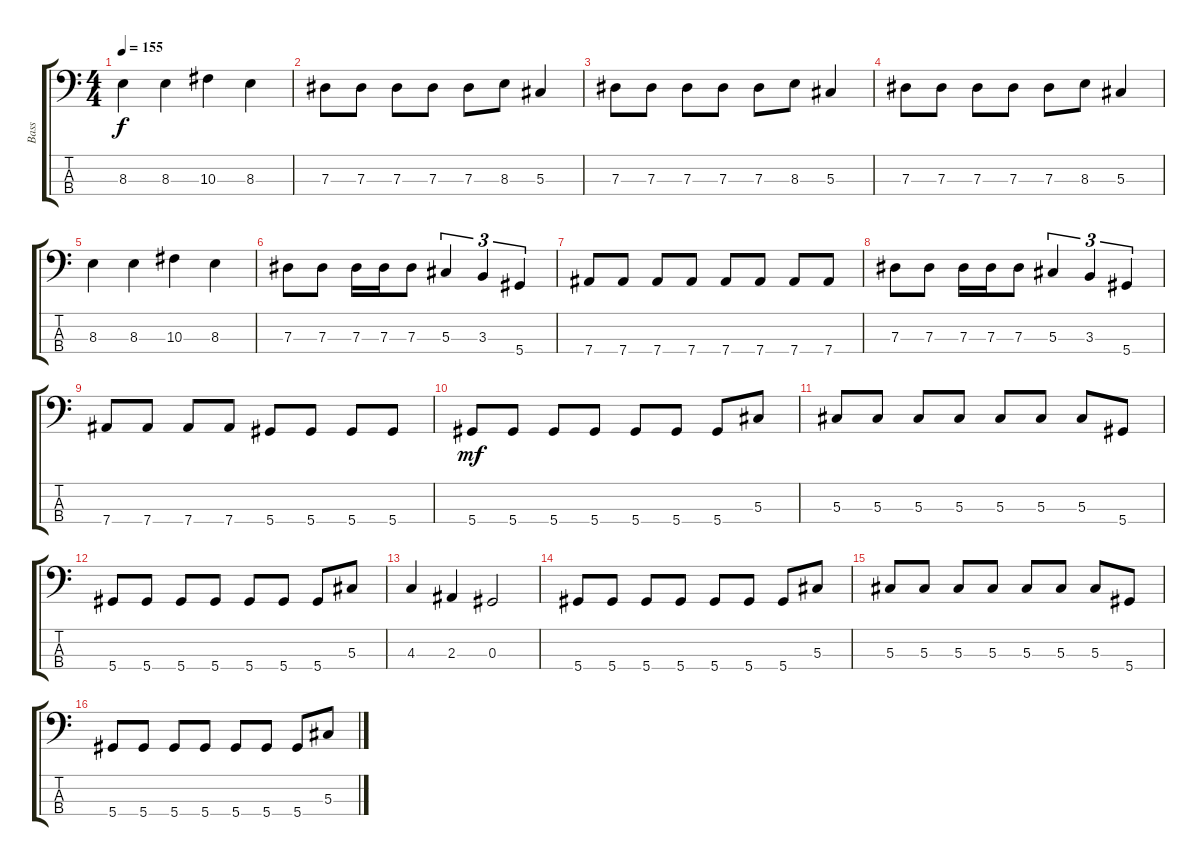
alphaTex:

\track ("Bass" "Bass") {instrument electricbassfinger}
\staff {score tabs}
\tuning (Gb2 Db2 Ab1 Eb1) {hide}
\ts (4 4)
\tempo 155
\clef f4
\ks c
8.3.4{dy f} 8.3.4 10.3.4 8.3.4 |
7.3.8 7.3.8 7.3.8 7.3.8 7.3.8 8.3.8 5.3.4 |
7.3.8 7.3.8 7.3.8 7.3.8 7.3.8 8.3.8 5.3.4 |
7.3.8 7.3.8 7.3.8 7.3.8 7.3.8 8.3.8 5.3.4 |
8.3.4 8.3.4 10.3.4 8.3.4 |
7.3.8 7.3.8 7.3.16 7.3.16 7.3.8 5.3.4{tu (3 2)} 3.3.4{tu (3 2)} 5.4.4{tu (3 2)} |
7.4.8 7.4.8 7.4.8 7.4.8 7.4.8 7.4.8 7.4.8 7.4.8 |
7.3.8 7.3.8 7.3.16 7.3.16 7.3.8 5.3.4{tu (3 2)} 3.3.4{tu (3 2)} 5.4.4{tu (3 2)} |
7.4.8 7.4.8 7.4.8 7.4.8 5.4.8 5.4.8 5.4.8 5.4.8 |
5.4.8{dy mf} 5.4.8 5.4.8 5.4.8 5.4.8 5.4.8 5.4.8 5.3.8 |
5.3.8 5.3.8 5.3.8 5.3.8 5.3.8 5.3.8 5.3.8 5.4.8 |
5.4.8 5.4.8 5.4.8 5.4.8 5.4.8 5.4.8 5.4.8 5.3.8 |
4.3.4 2.3.4 0.3.2 |
5.4.8 5.4.8 5.4.8 5.4.8 5.4.8 5.4.8 5.4.8 5.3.8 |
5.3.8 5.3.8 5.3.8 5.3.8 5.3.8 5.3.8 5.3.8 5.4.8 |
5.4.8 5.4.8 5.4.8 5.4.8 5.4.8 5.4.8 5.4.8 5.3.8
